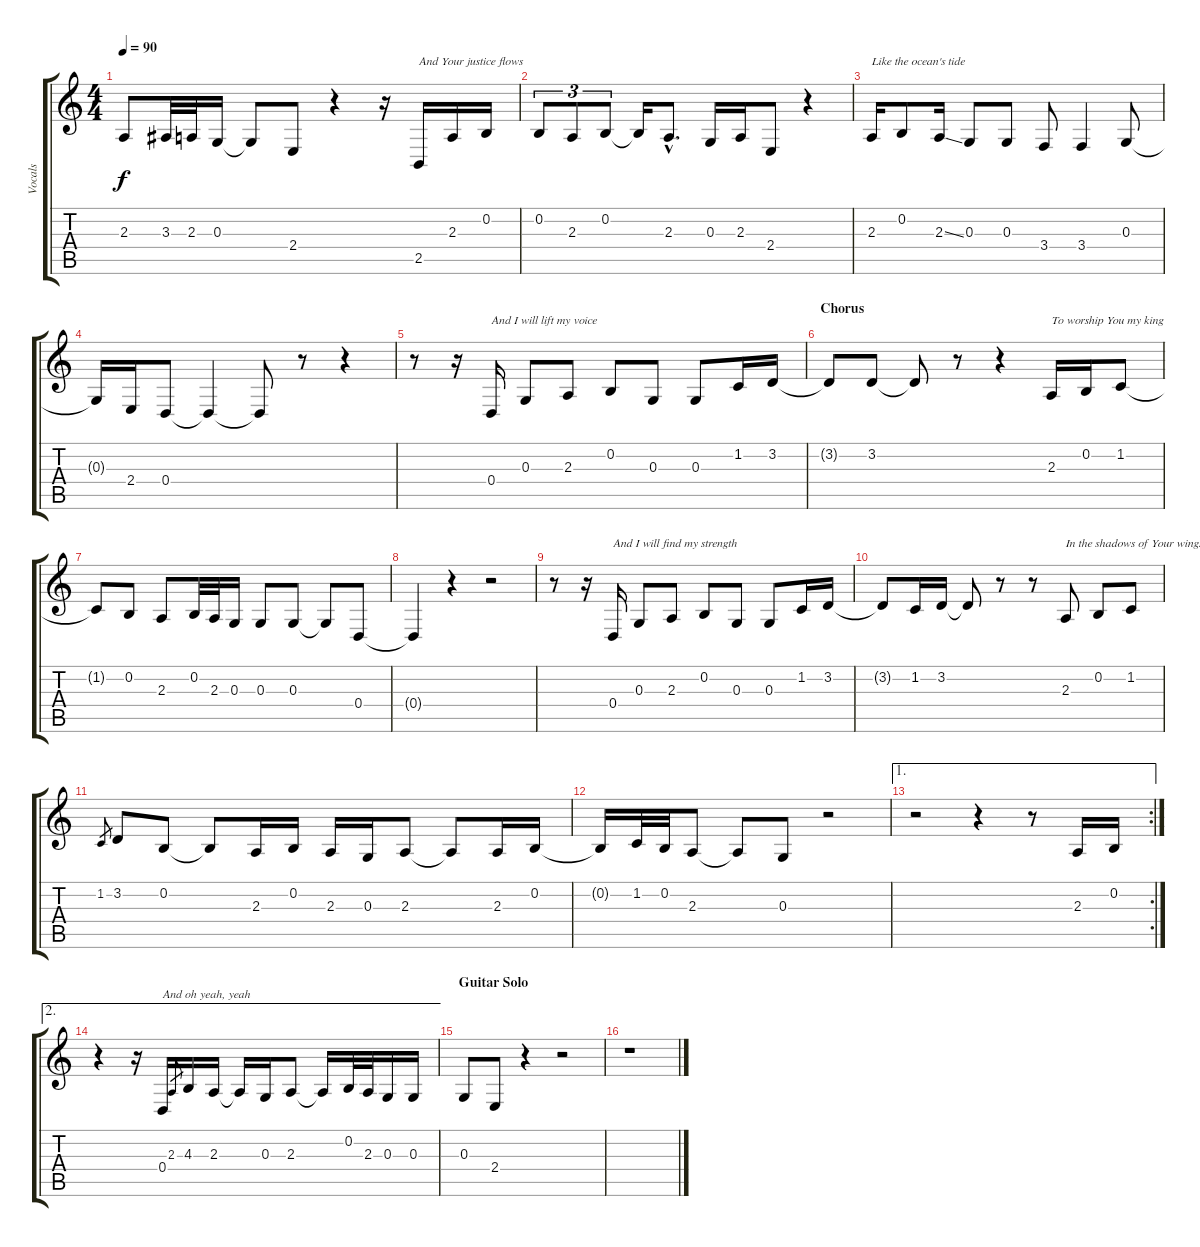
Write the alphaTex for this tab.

\track ("Vocals" "Vocals") {instrument cello}
\staff {score tabs}
\tuning (E4 B3 G3 D3 A2 E2) {hide}
\ts (4 4)
\tempo 90
\clef g2
\ks c
2.3{t}.8{dy f} 3.3.32 2.3.32 0.3.16 0.3{t}.8 2.4.8 r.4 r.16 2.5.16{txt "And Your justice flows"} 2.3.16 0.2.16 |
0.2.8{tu (3 2)} 2.3.8{tu (3 2)} 0.2.8{tu (3 2)} 0.2{t}.16 2.3{hac}.8{d} 0.3.16 2.3.16 2.4.8 r.4 |
2.3.16{txt "Like the ocean's tide"} 0.2.8 2.3{ss}.16 0.3.8 0.3.8 3.4.8 3.4.4 0.3.8 |
0.3{t}.16 2.4.16 0.4.8 0.4{t}.4 0.4{t}.8 r.8 r.4 |
r.8 r.16 0.4.16{txt "And I will lift my voice"} 0.3.8 2.3.8 0.2.8 0.3.8 0.3.8 1.2.16 3.2.16 |
\section ("" "Chorus")
3.2{t}.8 3.2.8 3.2{t}.8 r.8 r.4 2.3.16{txt "To worship You my king"} 0.2.16 1.2.8 |
1.2{t}.8 0.2.8 2.3.8 0.2.32 2.3.32 0.3.16 0.3.8 0.3.8 0.3{t}.8 0.4.8 |
0.4{t}.4 r.4 r.2 |
r.8 r.16 0.4.16{txt "And I will find my strength"} 0.3.8 2.3.8 0.2.8 0.3.8 0.3.8 1.2.16 3.2.16 |
3.2{t}.8 1.2.16 3.2.16 3.2{t}.8 r.8 r.8 2.3.8{txt "In the shadows of Your wings"} 0.2.8 1.2.8 |
1.2.8{gr} 3.2.8 0.2.8 0.2{t}.8 2.3.16 0.2.16 2.3.16 0.3.16 2.3.8 2.3{t}.8 2.3.16 0.2.16 |
0.2{t}.16 1.2.32 0.2.32 2.3.8 2.3{t}.8 0.3.8 r.2 |
\ae 1
\rc 2
r.2 r.4 r.8 2.3.16 0.2.16 |
\ae 2
r.4 r.16 0.4.16{txt "And oh yeah, yeah"} 2.3.8{gr} 4.3.16 2.3.16 2.3{t}.16 0.3.16 2.3.8 2.3{t}.16 0.2.32 2.3.32 0.3.16 0.3.16 |
\section ("" "Guitar Solo")
0.3.8 2.4.8 r.4 r.2 |
r.1
